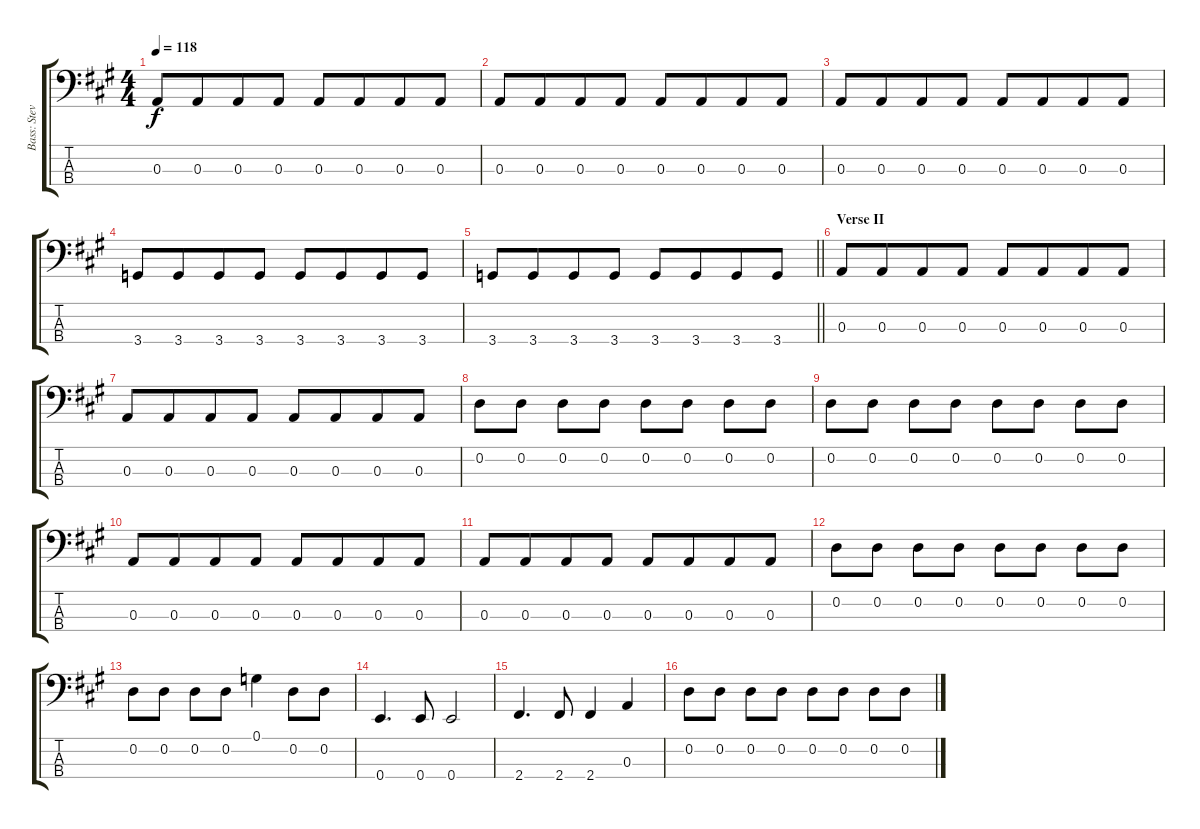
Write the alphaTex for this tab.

\track ("Bass: Steve" "Bass: Stev") {instrument electricbassfinger}
\staff {score tabs}
\tuning (G2 D2 A1 E1) {hide}
\ts (4 4)
\tempo 118
\clef f4
\ks a
0.3.8{dy f} 0.3.8{beam merge} 0.3.8 0.3.8 0.3.8 0.3.8{beam merge} 0.3.8 0.3.8 |
0.3.8 0.3.8{beam merge} 0.3.8 0.3.8 0.3.8 0.3.8{beam merge} 0.3.8 0.3.8 |
0.3.8 0.3.8{beam merge} 0.3.8 0.3.8 0.3.8 0.3.8{beam merge} 0.3.8 0.3.8 |
3.4.8 3.4.8{beam merge} 3.4.8 3.4.8 3.4.8 3.4.8{beam merge} 3.4.8 3.4.8 |
\barLineRight lightlight
3.4.8 3.4.8{beam merge} 3.4.8 3.4.8 3.4.8 3.4.8{beam merge} 3.4.8 3.4.8 |
\section ("" "Verse II")
0.3.8 0.3.8{beam merge} 0.3.8 0.3.8 0.3.8 0.3.8{beam merge} 0.3.8 0.3.8 |
0.3.8 0.3.8{beam merge} 0.3.8 0.3.8 0.3.8 0.3.8{beam merge} 0.3.8 0.3.8 |
0.2.8 0.2.8 0.2.8 0.2.8 0.2.8 0.2.8 0.2.8 0.2.8 |
0.2.8 0.2.8 0.2.8 0.2.8 0.2.8 0.2.8 0.2.8 0.2.8 |
0.3.8 0.3.8{beam merge} 0.3.8 0.3.8 0.3.8 0.3.8{beam merge} 0.3.8 0.3.8 |
0.3.8 0.3.8{beam merge} 0.3.8 0.3.8 0.3.8 0.3.8{beam merge} 0.3.8 0.3.8 |
0.2.8 0.2.8 0.2.8 0.2.8 0.2.8 0.2.8 0.2.8 0.2.8 |
0.2.8 0.2.8 0.2.8 0.2.8 0.1.4 0.2.8 0.2.8 |
0.4.4{d} 0.4.8 0.4.2 |
2.4.4{d} 2.4.8 2.4.4 0.3.4 |
0.2.8 0.2.8 0.2.8 0.2.8 0.2.8 0.2.8 0.2.8 0.2.8
